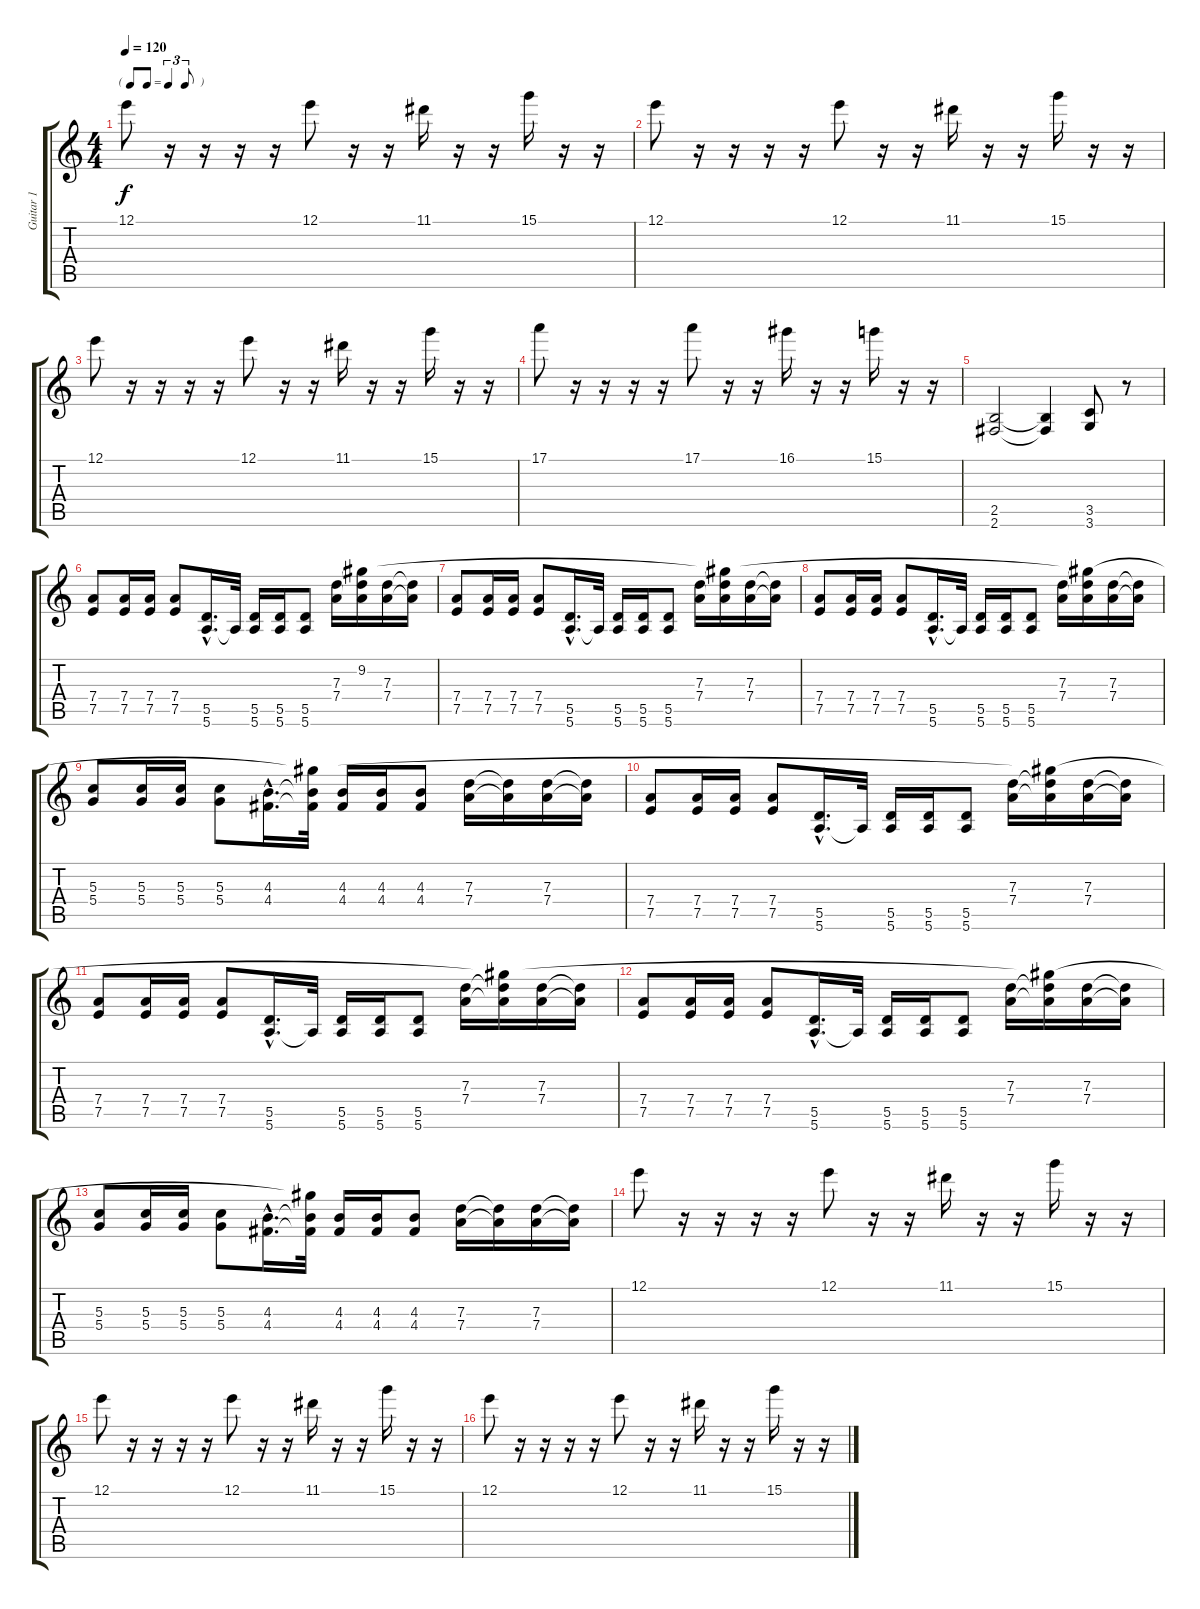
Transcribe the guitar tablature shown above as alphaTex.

\track ("Guitar 1" "Guitar 1") {instrument distortionguitar}
\staff {score tabs}
\tuning (E4 B3 G3 D3 A2 E2) {hide}
\ts (4 4)
\tf triplet8th
\tempo 120
\clef g2
\ks c
12.1.8{dy f} r.16 r.16 r.16 r.16 12.1.8 r.16 r.16 11.1.16 r.16 r.16 15.1.16 r.16 r.16 |
12.1.8 r.16 r.16 r.16 r.16 12.1.8 r.16 r.16 11.1.16 r.16 r.16 15.1.16 r.16 r.16 |
12.1.8 r.16 r.16 r.16 r.16 12.1.8 r.16 r.16 11.1.16 r.16 r.16 15.1.16 r.16 r.16 |
17.1.8 r.16 r.16 r.16 r.16 17.1.8 r.16 r.16 16.1.16 r.16 r.16 15.1.16 r.16 r.16 |
(2.5 2.6).2 (2.5{t} 2.6{t}).4 (3.5 3.6).8 r.8 |
(7.4 7.5).8{instrument distortionguitar} (7.4 7.5).16 (7.4 7.5).16 (7.4 7.5).8 (5.5{hac} 5.6{hac}).16{d} 5.6{t}.32 (5.5 5.6).16 (5.5 5.6).16 (5.5 5.6).8 (7.3 7.4).16 (9.2 7.3{t} 7.4{t}).16 (7.3 7.4).16 (7.3{t} 7.4{t}).16 |
(7.4 7.5).8 (7.4 7.5).16 (7.4 7.5).16 (7.4 7.5).8 (5.5{hac} 5.6{hac}).16{d} 5.6{t}.32 (5.5 5.6).16 (5.5 5.6).16 (5.5 5.6).8 (7.3 7.4).16 (9.2{t} 7.3{t} 7.4{t}).16 (7.3 7.4).16 (7.3{t} 7.4{t}).16 |
(7.4 7.5).8 (7.4 7.5).16 (7.4 7.5).16 (7.4 7.5).8 (5.5{hac} 5.6{hac}).16{d} 5.6{t}.32 (5.5 5.6).16 (5.5 5.6).16 (5.5 5.6).8 (7.3 7.4).16 (9.2{t} 7.3{t} 7.4{t}).16 (7.3 7.4).16 (7.3{t} 7.4{t}).16 |
(5.3 5.4).8 (5.3 5.4).16 (5.3 5.4).16 (5.3 5.4).8 (4.3{hac} 4.4{hac}).16{d} (9.2{t} 4.3{t} 4.4{t}).32 (4.3 4.4).16 (4.3 4.4).16 (4.3 4.4).8 (7.3 7.4).16 (7.3{t} 7.4{t}).16 (7.3 7.4).16 (7.3{t} 7.4{t}).16 |
(7.4 7.5).8 (7.4 7.5).16 (7.4 7.5).16 (7.4 7.5).8 (5.5{hac} 5.6{hac}).16{d} 5.6{t}.32 (5.5 5.6).16 (5.5 5.6).16 (5.5 5.6).8 (7.3 7.4).16 (9.2{t} 7.3{t} 7.4{t}).16 (7.3 7.4).16 (7.3{t} 7.4{t}).16 |
(7.4 7.5).8 (7.4 7.5).16 (7.4 7.5).16 (7.4 7.5).8 (5.5{hac} 5.6{hac}).16{d} 5.6{t}.32 (5.5 5.6).16 (5.5 5.6).16 (5.5 5.6).8 (7.3 7.4).16 (9.2{t} 7.3{t} 7.4{t}).16 (7.3 7.4).16 (7.3{t} 7.4{t}).16 |
(7.4 7.5).8 (7.4 7.5).16 (7.4 7.5).16 (7.4 7.5).8 (5.5{hac} 5.6{hac}).16{d} 5.6{t}.32 (5.5 5.6).16 (5.5 5.6).16 (5.5 5.6).8 (7.3 7.4).16 (9.2{t} 7.3{t} 7.4{t}).16 (7.3 7.4).16 (7.3{t} 7.4{t}).16 |
(5.3 5.4).8 (5.3 5.4).16 (5.3 5.4).16 (5.3 5.4).8 (4.3{hac} 4.4{hac}).16{d} (9.2{t} 4.3{t} 4.4{t}).32 (4.3 4.4).16 (4.3 4.4).16 (4.3 4.4).8 (7.3 7.4).16 (7.3{t} 7.4{t}).16 (7.3 7.4).16 (7.3{t} 7.4{t}).16 |
12.1.8{instrument electricguitarclean} r.16 r.16 r.16 r.16 12.1.8 r.16 r.16 11.1.16 r.16 r.16 15.1.16 r.16 r.16 |
12.1.8 r.16 r.16 r.16 r.16 12.1.8 r.16 r.16 11.1.16 r.16 r.16 15.1.16 r.16 r.16 |
12.1.8 r.16 r.16 r.16 r.16 12.1.8 r.16 r.16 11.1.16 r.16 r.16 15.1.16 r.16 r.16
